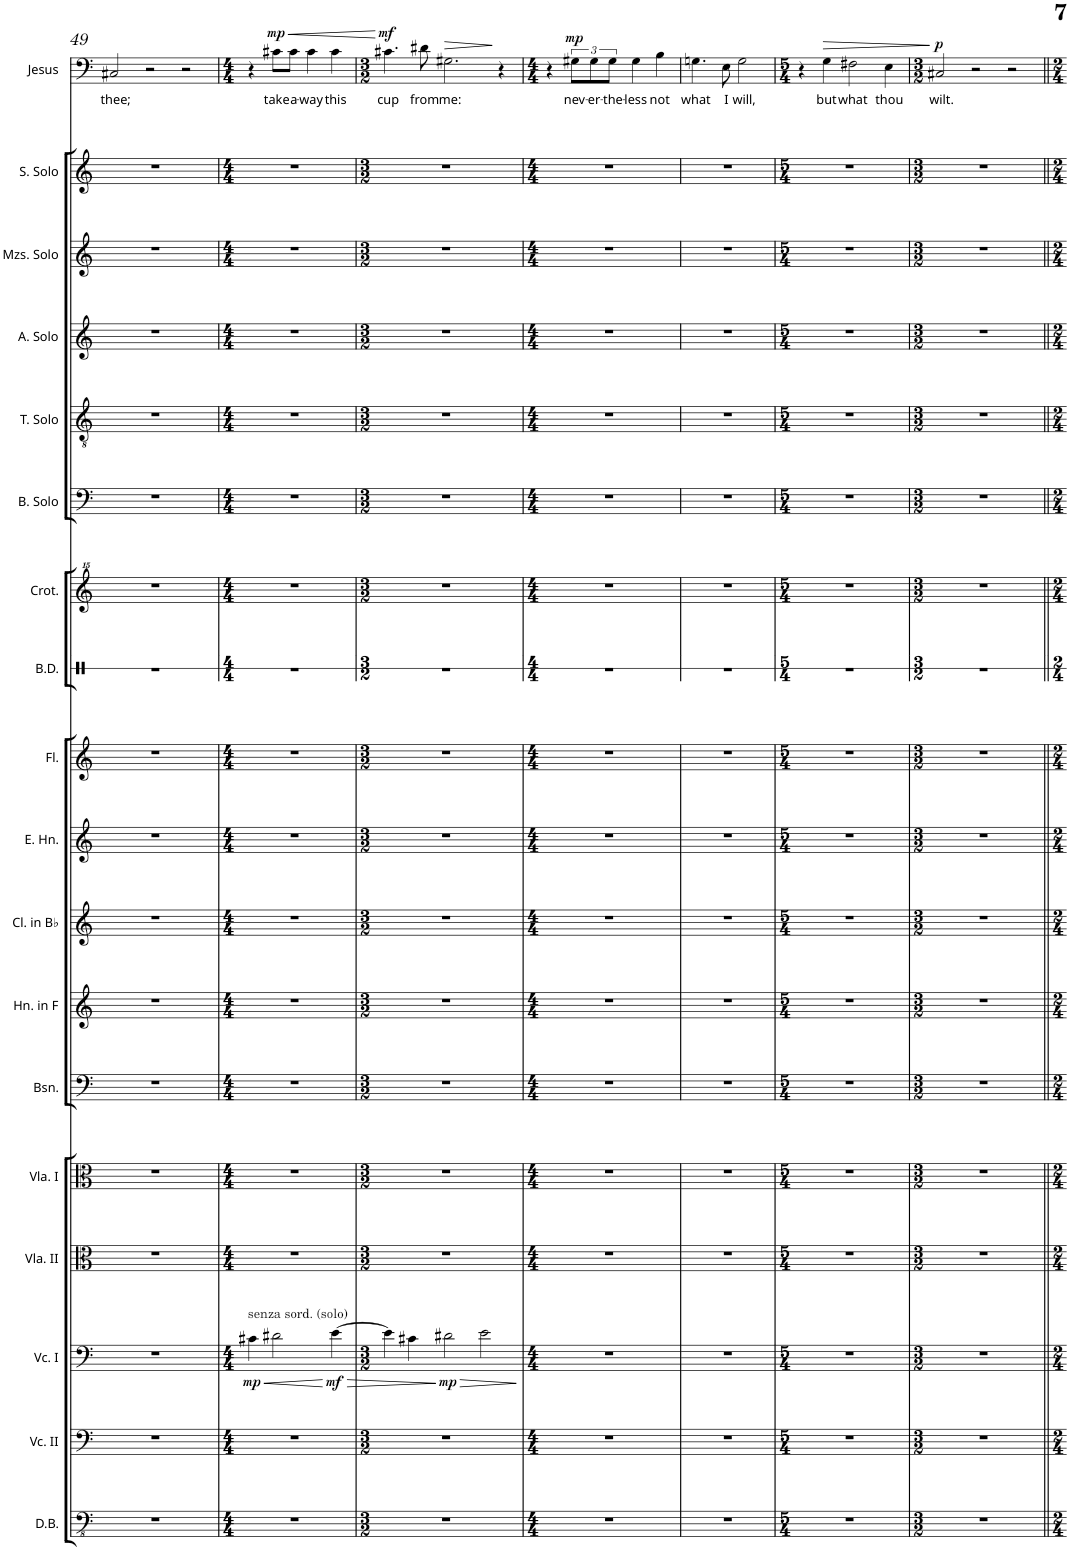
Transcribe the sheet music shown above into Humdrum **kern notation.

**kern	**kern	**kern	**dynam	**kern	**kern	**kern	**kern	**kern	**kern	**kern	**kern	**kern	**kern	**kern	**kern	**kern	**kern	**kern	**text	**dynam
*part18	*part17	*part16	*part16	*part15	*part14	*part13	*part12	*part11	*part10	*part9	*part8	*part7	*part6	*part5	*part4	*part3	*part2	*part1	*part1	*part1
*staff18	*staff17	*staff16	*staff16	*staff15	*staff14	*staff13	*staff12	*staff11	*staff10	*staff9	*staff8	*staff7	*staff6	*staff5	*staff4	*staff3	*staff2	*staff1	*staff1	*staff1
*I"Double Bass	*I"Violoncello II	*I"Violoncello I	*	*I"Viola II	*I"Viola I	*I"Bassoon	*I"Horn in F	*I"Clarinet in Bb	*I"Oboe	*I"Flute	*I"Bass Drum	*I"Crotales	*I"Bass Solo	*I"Tenor Solo	*I"Alto Solo	*I"Mezzo-soprano Solo	*I"Soprano Solo	*I"Jesus (Baritone Solo)	*	*
*I'D.B.	*I'Vc. II	*I'Vc. I	*	*I'Vla. II	*I'Vla. I	*I'Bsn.	*I'Hn. in F	*I'Cl. in Bb	*I'Ob.	*I'Fl.	*I'B.D.	*I'Crot.	*I'B. Solo	*I'T. Solo	*I'A. Solo	*I'Mzs. Solo	*I'S. Solo	*I'Jesus	*	*
!!LO:PB:g=z
*clefFv4	*clefF4	*clefF4	*	*clefC3	*clefC3	*clefF4	*clefG2	*clefG2	*clefG2	*clefG2	*clefX	*clefG^^2	*clefF4	*clefGv2	*clefG2	*clefG2	*clefG2	*clefF4	*	*
*Trd7c12	*	*	*	*	*	*	*Trd4c7	*Trd1c2	*	*	*	*	*	*	*	*	*	*	*	*
*k[]	*k[]	*k[]	*	*k[]	*k[]	*k[]	*k[]	*k[]	*k[]	*k[]	*k[]	*k[]	*k[]	*k[]	*k[]	*k[]	*k[]	*k[]	*	*
*M3/2	*M3/2	*M3/2	*	*M3/2	*M3/2	*M3/2	*M3/2	*M3/2	*M3/2	*M3/2	*M3/2	*M3/2	*M3/2	*M3/2	*M3/2	*M3/2	*M3/2	*M3/2	*	*
=49	=49	=49	=49	=49	=49	=49	=49	=49	=49	=49	=49	=49	=49	=49	=49	=49	=49	=49	=49	=49
!	!	!	!	!	!	!	!	!	!	!	!	!	!	!	!	!	!	!	!LO:LY:b	!
1.r	1.r	1.r	.	1.r	1.r	1.r	1.r	1.r	1.r	1.r	1.r	1.r	1.r	1.r	1.r	1.r	1.r	2C#X/	thee;	.
.	.	.	.	.	.	.	.	.	.	.	.	.	.	.	.	.	.	2r	.	.
.	.	.	.	.	.	.	.	.	.	.	.	.	.	.	.	.	.	2r	.	.
=50	=50	=50	=50	=50	=50	=50	=50	=50	=50	=50	=50	=50	=50	=50	=50	=50	=50	=50	=50	=50
*M4/4	*M4/4	*M4/4	*	*M4/4	*M4/4	*M4/4	*M4/4	*M4/4	*M4/4	*M4/4	*M4/4	*M4/4	*M4/4	*M4/4	*M4/4	*M4/4	*M4/4	*M4/4	*	*
!	!	!LO:TX:a:t=senza sord. (solo)	!	!	!	!	!	!	!	!	!	!	!	!	!	!	!	!	!	!
!	!	!	!LO:HP:b	!	!	!	!	!	!	!	!	!	!	!	!	!	!	!	!	!
!	!	!	!LO:DY:n=1:b	!	!	!	!	!	!	!	!	!	!	!	!	!	!	!	!	!
1r	1r	4c#X\	< mp	1r	1r	1r	1r	1r	1r	1r	1r	1r	1r	1r	1r	1r	1r	4r	.	.
!	!	!	!	!	!	!	!	!	!	!	!	!	!	!	!	!	!	!	!LO:LY:b	!LO:HP:b
!	!	!	!	!	!	!	!	!	!	!	!	!	!	!	!	!	!	!	!	!LO:DY:n=1:a
.	.	2d#X\	.	.	.	.	.	.	.	.	.	.	.	.	.	.	.	8c#X\L	take	< mp
!	!	!	!	!	!	!	!	!	!	!	!	!	!	!	!	!	!	!	!LO:LY:b	!
.	.	.	.	.	.	.	.	.	.	.	.	.	.	.	.	.	.	8c#\J	a-	.
!	!	!	!	!	!	!	!	!	!	!	!	!	!	!	!	!	!	!	!LO:LY:b	!
.	.	.	.	.	.	.	.	.	.	.	.	.	.	.	.	.	.	4c#\	-way	.
!	!	!	!LO:HP:n=1:b	!	!	!	!	!	!	!	!	!	!	!	!	!	!	!	!LO:LY:b	!
!	!	!	!LO:DY:n=2:b	!	!	!	!	!	!	!	!	!	!	!	!	!	!	!	!	!
.	.	[4e\	[ > mf	.	.	.	.	.	.	.	.	.	.	.	.	.	.	4c#\	this	.
.	.	.	.	.	.	.	.	.	.	.	.	.	.	.	.	.	.	.	.	[
=51	=51	=51	=51	=51	=51	=51	=51	=51	=51	=51	=51	=51	=51	=51	=51	=51	=51	=51	=51	=51
*M3/2	*M3/2	*M3/2	*	*M3/2	*M3/2	*M3/2	*M3/2	*M3/2	*M3/2	*M3/2	*M3/2	*M3/2	*M3/2	*M3/2	*M3/2	*M3/2	*M3/2	*M3/2	*	*
!	!	!	!	!	!	!	!	!	!	!	!	!	!	!	!	!	!	!	!LO:LY:b	!LO:DY:a
1.r	1.r	4e\]	.	1.r	1.r	1.r	1.r	1.r	1.r	1.r	1.r	1.r	1.r	1.r	1.r	1.r	1.r	4.c#X\	cup	mf
.	.	4c#X\	.	.	.	.	.	.	.	.	.	.	.	.	.	.	.	.	.	.
!	!	!	!	!	!	!	!	!	!	!	!	!	!	!	!	!	!	!	!LO:LY:b	!
.	.	.	.	.	.	.	.	.	.	.	.	.	.	.	.	.	.	8d#X\	from	.
!	!	!	!LO:HP:n=1:b	!	!	!	!	!	!	!	!	!	!	!	!	!	!	!	!LO:LY:b	!LO:HP:b
!	!	!	!LO:DY:n=1:b	!	!	!	!	!	!	!	!	!	!	!	!	!	!	!	!	!
.	.	2d#X\	] > mp	.	.	.	.	.	.	.	.	.	.	.	.	.	.	2.G#X\	me:	>
.	.	2e\	.	.	.	.	.	.	.	.	.	.	.	.	.	.	.	.	.	.
.	.	.	.	.	.	.	.	.	.	.	.	.	.	.	.	.	.	4r	.	]
.	.	.	]	.	.	.	.	.	.	.	.	.	.	.	.	.	.	.	.	.
=52	=52	=52	=52	=52	=52	=52	=52	=52	=52	=52	=52	=52	=52	=52	=52	=52	=52	=52	=52	=52
*M4/4	*M4/4	*M4/4	*	*M4/4	*M4/4	*M4/4	*M4/4	*M4/4	*M4/4	*M4/4	*M4/4	*M4/4	*M4/4	*M4/4	*M4/4	*M4/4	*M4/4	*M4/4	*	*
1r	1r	1r	.	1r	1r	1r	1r	1r	1r	1r	1r	1r	1r	1r	1r	1r	1r	4r	.	.
!	!	!	!	!	!	!	!	!	!	!	!	!	!	!	!	!	!	!	!LO:LY:b	!LO:DY:a
.	.	.	.	.	.	.	.	.	.	.	.	.	.	.	.	.	.	12G#X\L	nev-	mp
!	!	!	!	!	!	!	!	!	!	!	!	!	!	!	!	!	!	!	!LO:LY:b	!
.	.	.	.	.	.	.	.	.	.	.	.	.	.	.	.	.	.	12G#\	-er-	.
!	!	!	!	!	!	!	!	!	!	!	!	!	!	!	!	!	!	!	!LO:LY:b	!
.	.	.	.	.	.	.	.	.	.	.	.	.	.	.	.	.	.	12G#\J	-the-	.
!	!	!	!	!	!	!	!	!	!	!	!	!	!	!	!	!	!	!	!LO:LY:b	!
.	.	.	.	.	.	.	.	.	.	.	.	.	.	.	.	.	.	4G#\	-less	.
!	!	!	!	!	!	!	!	!	!	!	!	!	!	!	!	!	!	!	!LO:LY:b	!
.	.	.	.	.	.	.	.	.	.	.	.	.	.	.	.	.	.	4B\	not	.
=53	=53	=53	=53	=53	=53	=53	=53	=53	=53	=53	=53	=53	=53	=53	=53	=53	=53	=53	=53	=53
!	!	!	!	!	!	!	!	!	!	!	!	!	!	!	!	!	!	!	!LO:LY:b	!
1r	1r	1r	.	1r	1r	1r	1r	1r	1r	1r	1r	1r	1r	1r	1r	1r	1r	4.Gn\	what	.
!	!	!	!	!	!	!	!	!	!	!	!	!	!	!	!	!	!	!	!LO:LY:b	!
.	.	.	.	.	.	.	.	.	.	.	.	.	.	.	.	.	.	8E\	I	.
!	!	!	!	!	!	!	!	!	!	!	!	!	!	!	!	!	!	!	!LO:LY:b	!
.	.	.	.	.	.	.	.	.	.	.	.	.	.	.	.	.	.	2G\	will,	.
=54	=54	=54	=54	=54	=54	=54	=54	=54	=54	=54	=54	=54	=54	=54	=54	=54	=54	=54	=54	=54
*M5/4	*M5/4	*M5/4	*	*M5/4	*M5/4	*M5/4	*M5/4	*M5/4	*M5/4	*M5/4	*M5/4	*M5/4	*M5/4	*M5/4	*M5/4	*M5/4	*M5/4	*M5/4	*	*
4%5r	4%5r	4%5r	.	4%5r	4%5r	4%5r	4%5r	4%5r	4%5r	4%5r	4%5r	4%5r	4%5r	4%5r	4%5r	4%5r	4%5r	4r	.	.
!	!	!	!	!	!	!	!	!	!	!	!	!	!	!	!	!	!	!	!LO:LY:b	!LO:HP:b
.	.	.	.	.	.	.	.	.	.	.	.	.	.	.	.	.	.	4G\	but	>
!	!	!	!	!	!	!	!	!	!	!	!	!	!	!	!	!	!	!	!LO:LY:b	!
.	.	.	.	.	.	.	.	.	.	.	.	.	.	.	.	.	.	2F#X\	what	.
!	!	!	!	!	!	!	!	!	!	!	!	!	!	!	!	!	!	!	!LO:LY:b	!
.	.	.	.	.	.	.	.	.	.	.	.	.	.	.	.	.	.	4E\	thou	.
.	.	.	.	.	.	.	.	.	.	.	.	.	.	.	.	.	.	.	.	]
=55	=55	=55	=55	=55	=55	=55	=55	=55	=55	=55	=55	=55	=55	=55	=55	=55	=55	=55	=55	=55
*M3/2	*M3/2	*M3/2	*	*M3/2	*M3/2	*M3/2	*M3/2	*M3/2	*M3/2	*M3/2	*M3/2	*M3/2	*M3/2	*M3/2	*M3/2	*M3/2	*M3/2	*M3/2	*	*
!	!	!	!	!	!	!	!	!	!	!	!	!	!	!	!	!	!	!	!LO:LY:b	!LO:DY:a
1.r	1.r	1.r	.	1.r	1.r	1.r	1.r	1.r	1.r	1.r	1.r	1.r	1.r	1.r	1.r	1.r	1.r	2C#X/	wilt.	p
.	.	.	.	.	.	.	.	.	.	.	.	.	.	.	.	.	.	2r	.	.
.	.	.	.	.	.	.	.	.	.	.	.	.	.	.	.	.	.	2r	.	.
=||	=||	=||	=||	=||	=||	=||	=||	=||	=||	=||	=||	=||	=||	=||	=||	=||	=||	=||	=||	=||
*-	*-	*-	*-	*-	*-	*-	*-	*-	*-	*-	*-	*-	*-	*-	*-	*-	*-	*-	*-	*-
